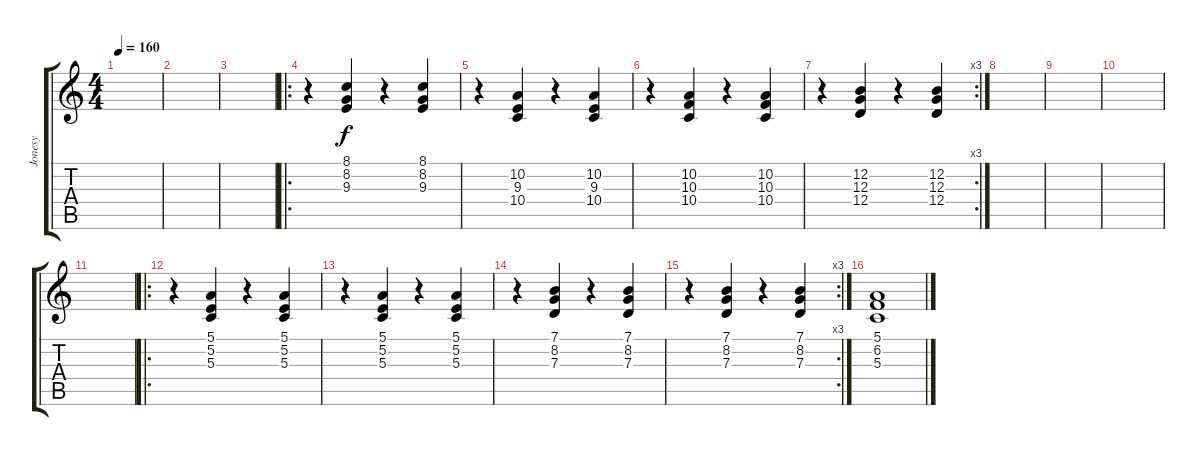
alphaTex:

\track ("Jonesy" "Jonesy") {instrument electricpiano1}
\staff {score tabs}
\tuning (E4 B3 G3 D3 A2 E2) {hide}
\ts (4 4)
\tempo 160
\clef g2
\ks c
|
|
|
\ro
r.4 (8.1 8.2 9.3).4 r.4 (8.1 8.2 9.3).4 |
r.4 (10.2 9.3 10.4).4 r.4 (10.2 9.3 10.4).4 |
r.4 (10.2 10.3 10.4).4 r.4 (10.2 10.3 10.4).4 |
\rc 3
r.4 (12.2 12.3 12.4).4 r.4 (12.2 12.3 12.4).4 |
|
|
|
|
\ro
r.4 (5.1 5.2 5.3).4 r.4 (5.1 5.2 5.3).4 |
r.4 (5.1 5.2 5.3).4 r.4 (5.1 5.2 5.3).4 |
r.4 (7.1 8.2 7.3).4 r.4 (7.1 8.2 7.3).4 |
\rc 3
r.4 (7.1 8.2 7.3).4 r.4 (7.1 8.2 7.3).4 |
(5.1 6.2 5.3).1
